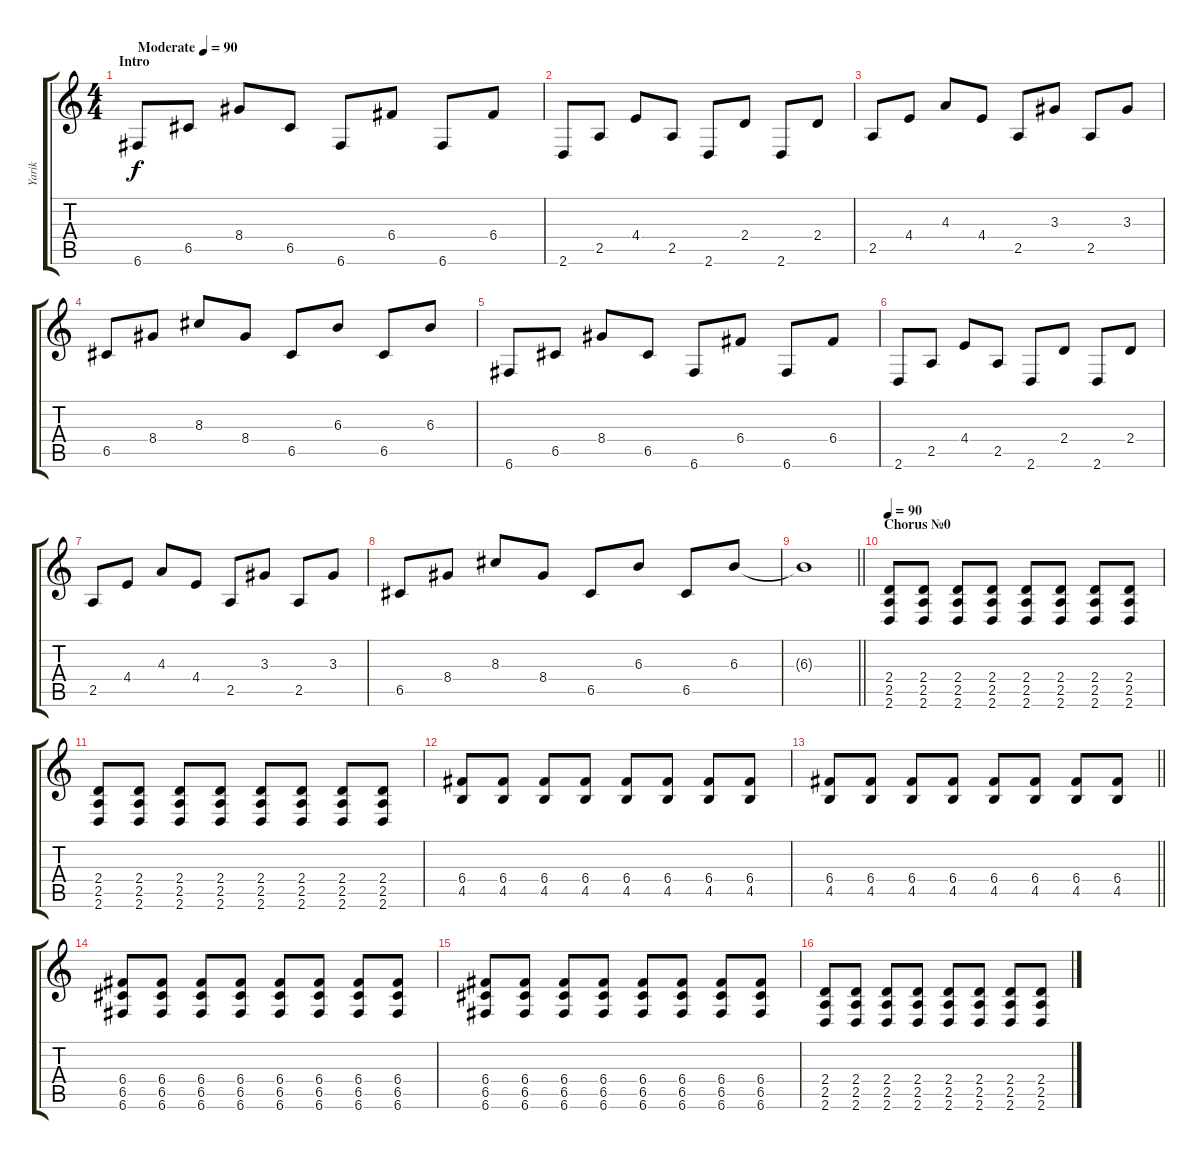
\track ("Yarik" "Yarik") {instrument electricguitarclean}
\staff {score tabs}
\tuning (D4 A3 F3 C3 G2 C2) {hide}
\ts (4 4)
\section ("" "Intro")
\tempo (90 "Moderate")
\clef g2
\ks c
6.6.8{dy f instrument electricguitarclean} 6.5.8 8.4.8 6.5.8 6.6.8 6.4.8 6.6.8 6.4.8 |
2.6.8 2.5.8 4.4.8 2.5.8 2.6.8 2.4.8 2.6.8 2.4.8 |
2.5.8 4.4.8 4.3.8 4.4.8 2.5.8 3.3.8 2.5.8 3.3.8 |
6.5.8 8.4.8 8.3.8 8.4.8 6.5.8 6.3.8 6.5.8 6.3.8 |
6.6.8 6.5.8 8.4.8 6.5.8 6.6.8 6.4.8 6.6.8 6.4.8 |
2.6.8 2.5.8 4.4.8 2.5.8 2.6.8 2.4.8 2.6.8 2.4.8 |
2.5.8 4.4.8 4.3.8 4.4.8 2.5.8 3.3.8 2.5.8 3.3.8 |
6.5.8 8.4.8 8.3.8 8.4.8 6.5.8 6.3.8 6.5.8 6.3.8 |
\barLineRight lightlight
6.3{t}.1 |
\section ("" "Chorus №0")
\tempo 90
(2.4 2.5 2.6).8{instrument overdrivenguitar} (2.4 2.5 2.6).8 (2.4 2.5 2.6).8 (2.4 2.5 2.6).8 (2.4 2.5 2.6).8 (2.4 2.5 2.6).8 (2.4 2.5 2.6).8 (2.4 2.5 2.6).8 |
(2.4 2.5 2.6).8 (2.4 2.5 2.6).8 (2.4 2.5 2.6).8 (2.4 2.5 2.6).8 (2.4 2.5 2.6).8 (2.4 2.5 2.6).8 (2.4 2.5 2.6).8 (2.4 2.5 2.6).8 |
(6.4 4.5).8 (6.4 4.5).8 (6.4 4.5).8 (6.4 4.5).8 (6.4 4.5).8 (6.4 4.5).8 (6.4 4.5).8 (6.4 4.5).8 |
\barLineRight lightlight
(6.4 4.5).8 (6.4 4.5).8 (6.4 4.5).8 (6.4 4.5).8 (6.4 4.5).8 (6.4 4.5).8 (6.4 4.5).8 (6.4 4.5).8 |
(6.4 6.5 6.6).8 (6.4 6.5 6.6).8 (6.4 6.5 6.6).8 (6.4 6.5 6.6).8 (6.4 6.5 6.6).8 (6.4 6.5 6.6).8 (6.4 6.5 6.6).8 (6.4 6.5 6.6).8 |
(6.4 6.5 6.6).8 (6.4 6.5 6.6).8 (6.4 6.5 6.6).8 (6.4 6.5 6.6).8 (6.4 6.5 6.6).8 (6.4 6.5 6.6).8 (6.4 6.5 6.6).8 (6.4 6.5 6.6).8 |
(2.4 2.5 2.6).8 (2.4 2.5 2.6).8 (2.4 2.5 2.6).8 (2.4 2.5 2.6).8 (2.4 2.5 2.6).8 (2.4 2.5 2.6).8 (2.4 2.5 2.6).8 (2.4 2.5 2.6).8
